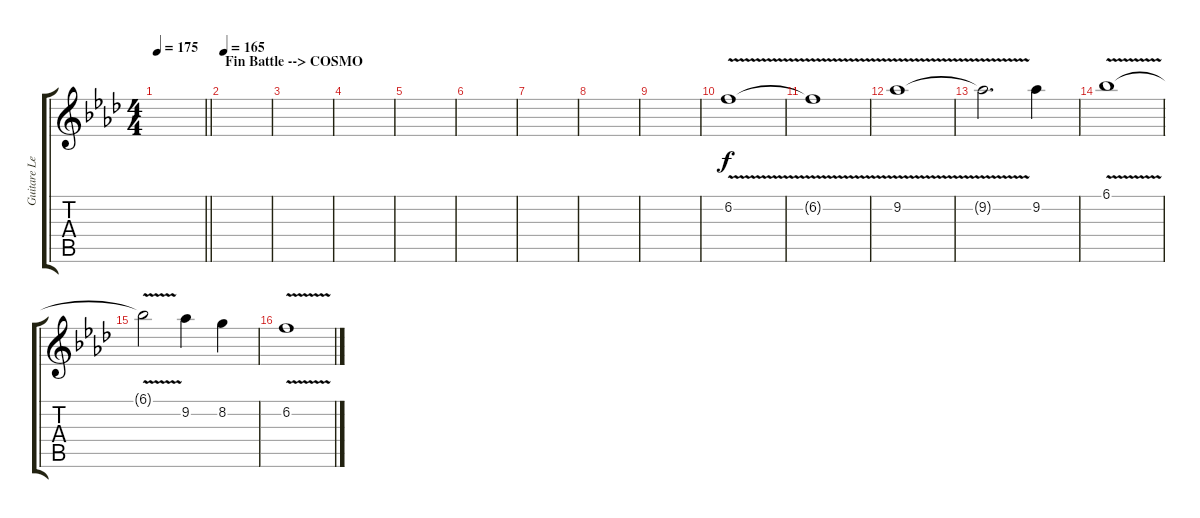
\track ("Guitare Lead" "Guitare Le") {instrument distortionguitar}
\staff {score tabs}
\tuning (E4 B3 G3 D3 A2 E2) {hide}
\ts (4 4)
\tempo 175
\clef g2
\barLineRight lightlight
\ks ab
|
\section ("" "Fin Battle --> COSMO")
\tempo 165
|
|
|
|
|
|
|
|
6.2{v}.1 |
6.2{t}.1 |
9.2{v}.1 |
9.2{t}.2{d} 9.2.4 |
6.1{v}.1 |
6.1{t}.2 9.2.4 8.2.4 |
6.2{v}.1
